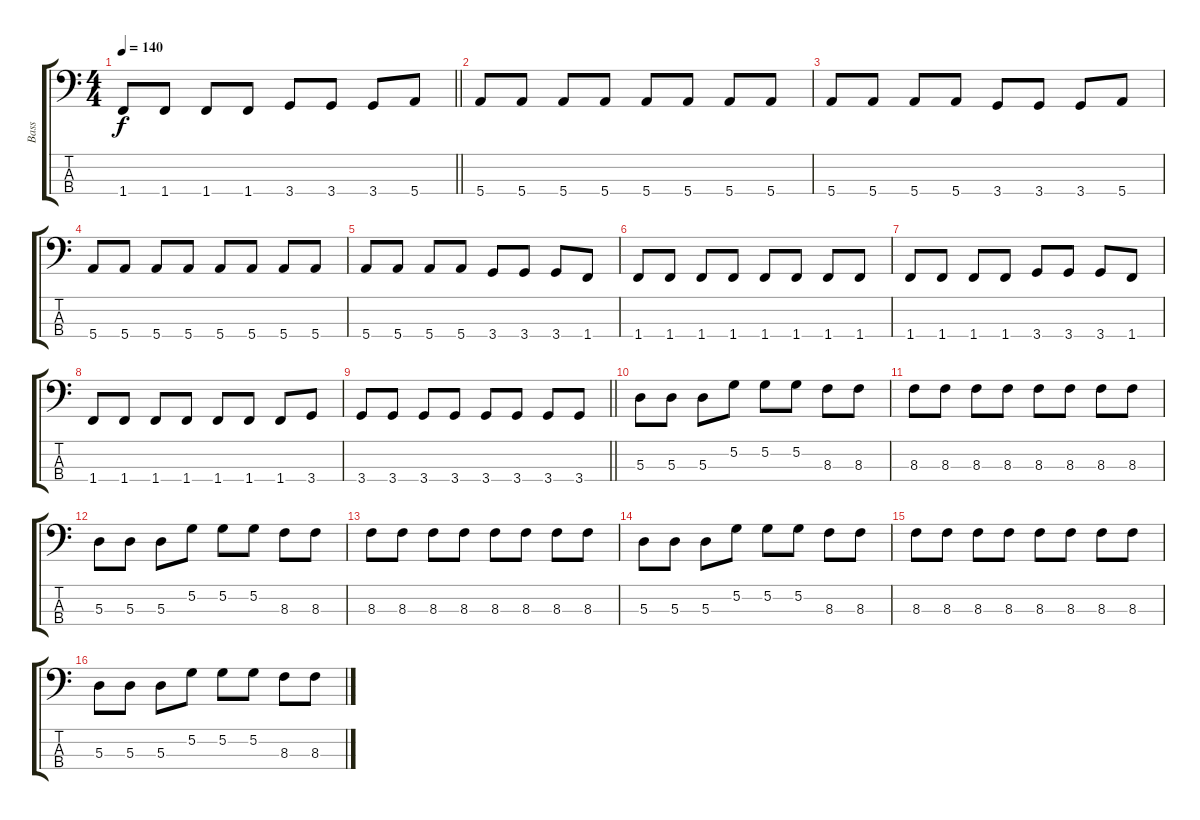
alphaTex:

\track ("Bass" "Bass") {instrument electricbassfinger}
\staff {score tabs}
\tuning (G2 D2 A1 E1) {hide}
\ts (4 4)
\tempo 140
\clef f4
\barLineRight lightlight
\ks c
1.4.8{dy f} 1.4.8 1.4.8 1.4.8 3.4.8 3.4.8 3.4.8 5.4.8 |
5.4.8 5.4.8 5.4.8 5.4.8 5.4.8 5.4.8 5.4.8 5.4.8 |
5.4.8 5.4.8 5.4.8 5.4.8 3.4.8 3.4.8 3.4.8 5.4.8 |
5.4.8 5.4.8 5.4.8 5.4.8 5.4.8 5.4.8 5.4.8 5.4.8 |
5.4.8 5.4.8 5.4.8 5.4.8 3.4.8 3.4.8 3.4.8 1.4.8 |
1.4.8 1.4.8 1.4.8 1.4.8 1.4.8 1.4.8 1.4.8 1.4.8 |
1.4.8 1.4.8 1.4.8 1.4.8 3.4.8 3.4.8 3.4.8 1.4.8 |
1.4.8 1.4.8 1.4.8 1.4.8 1.4.8 1.4.8 1.4.8 3.4.8 |
\barLineRight lightlight
3.4.8 3.4.8 3.4.8 3.4.8 3.4.8 3.4.8 3.4.8 3.4.8 |
5.3.8 5.3.8 5.3.8 5.2.8 5.2.8 5.2.8 8.3.8 8.3.8 |
8.3.8 8.3.8 8.3.8 8.3.8 8.3.8 8.3.8 8.3.8 8.3.8 |
5.3.8 5.3.8 5.3.8 5.2.8 5.2.8 5.2.8 8.3.8 8.3.8 |
8.3.8 8.3.8 8.3.8 8.3.8 8.3.8 8.3.8 8.3.8 8.3.8 |
5.3.8 5.3.8 5.3.8 5.2.8 5.2.8 5.2.8 8.3.8 8.3.8 |
8.3.8 8.3.8 8.3.8 8.3.8 8.3.8 8.3.8 8.3.8 8.3.8 |
5.3.8 5.3.8 5.3.8 5.2.8 5.2.8 5.2.8 8.3.8 8.3.8
